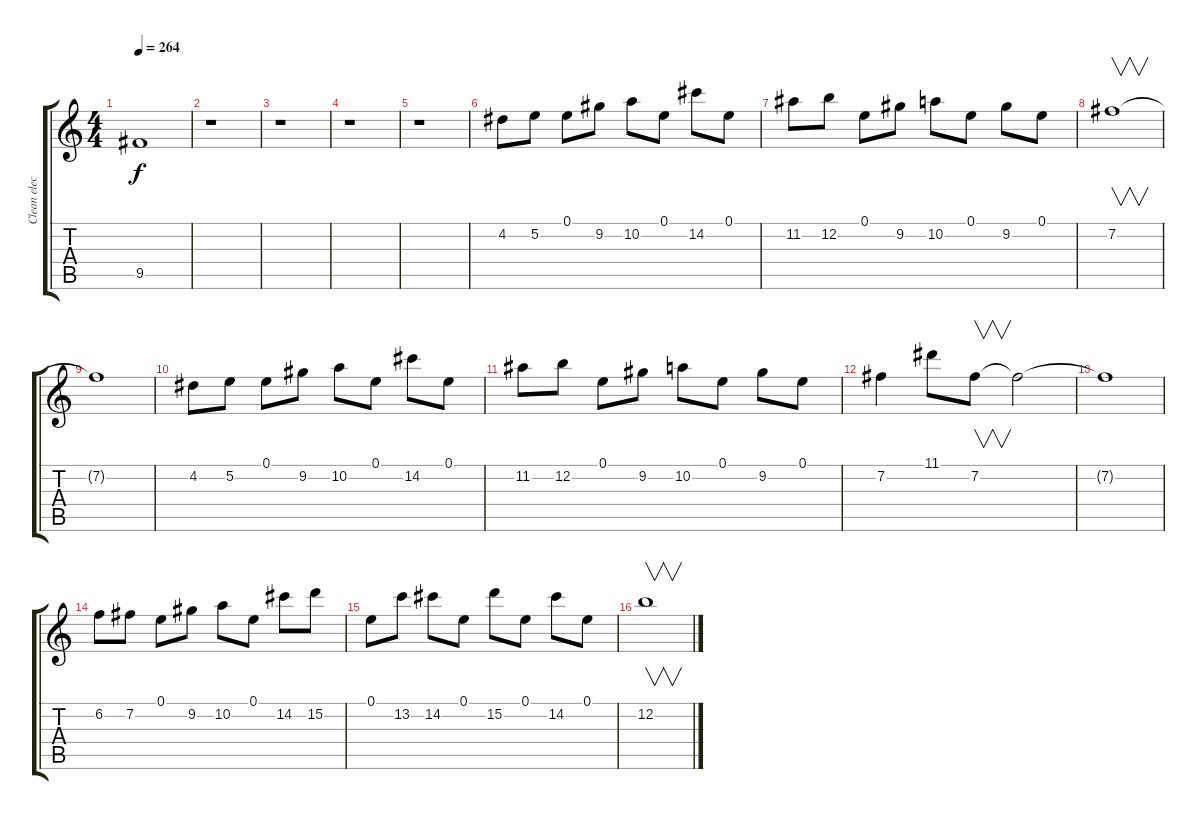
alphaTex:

\track ("Clean electric guitar 1" "Clean elec") {instrument electricguitarclean}
\staff {score tabs}
\tuning (E4 B3 G3 D3 A2 E2) {hide}
\ts (4 4)
\tempo 264
\clef g2
\ks c
9.5{t}.1{dy f} |
r.1 |
r.1 |
r.1 |
r.1 |
4.2.8 5.2.8 0.1.8 9.2.8 10.2.8 0.1.8 14.2.8 0.1.8 |
11.2.8 12.2.8 0.1.8 9.2.8 10.2.8 0.1.8 9.2.8 0.1.8 |
7.2.1{v} |
7.2{t}.1 |
4.2.8 5.2.8 0.1.8 9.2.8 10.2.8 0.1.8 14.2.8 0.1.8 |
11.2.8 12.2.8 0.1.8 9.2.8 10.2.8 0.1.8 9.2.8 0.1.8 |
7.2.4 11.1.8 7.2.8{v} 7.2{t}.2 |
7.2{t}.1 |
6.2.8 7.2.8 0.1.8 9.2.8 10.2.8 0.1.8 14.2.8 15.2.8 |
0.1.8 13.2.8 14.2.8 0.1.8 15.2.8 0.1.8 14.2.8 0.1.8 |
12.2.1{v}
